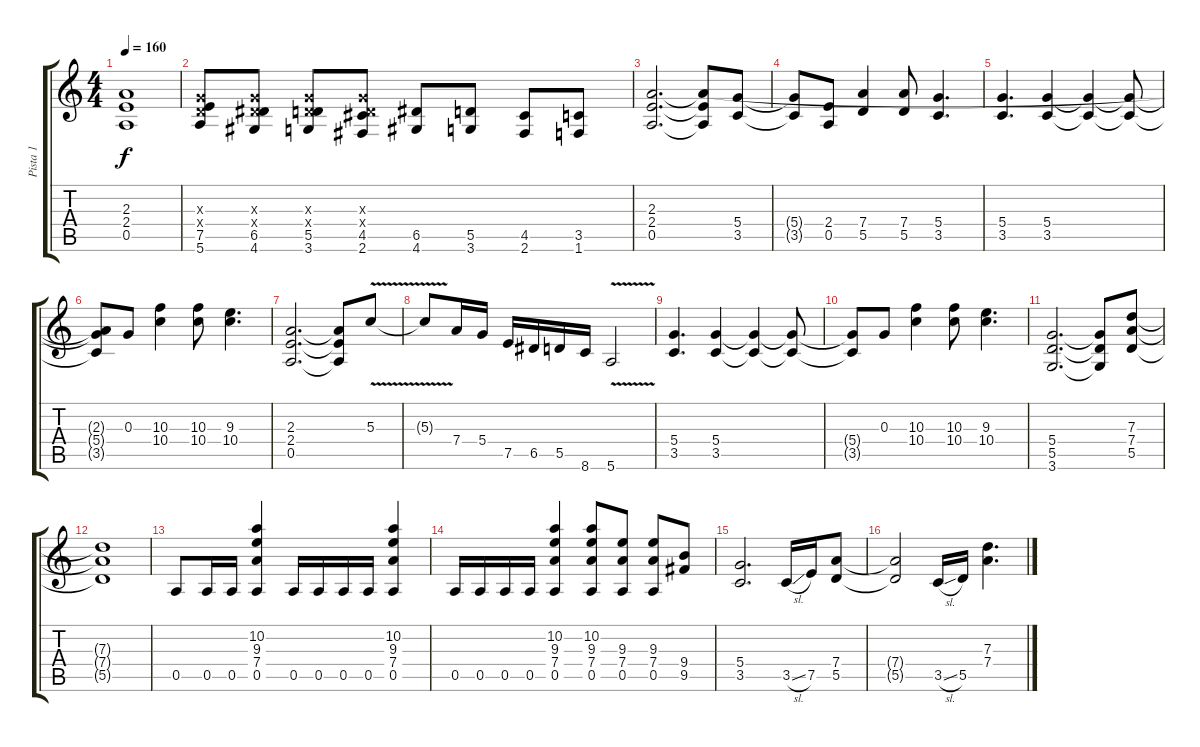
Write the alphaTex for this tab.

\track ("Pista 1" "Pista 1") {instrument distortionguitar}
\staff {score tabs}
\tuning (E4 B3 G3 D3 A2 E2) {hide}
\ts (4 4)
\tempo 160
\clef g2
\ks c
(2.3 2.4 0.5).1{dy f} |
(0.3{x} 0.4{x} 7.5 5.6).8 (0.3{x} 0.4{x} 6.5 4.6).8 (0.3{x} 0.4{x} 5.5 3.6).8 (0.3{x} 0.4{x} 4.5 2.6).8 (6.5 4.6).8 (5.5 3.6).8 (4.5 2.6).8 (3.5 1.6).8 |
(2.3 2.4 0.5).2{d} (2.3{t} 2.4{t} 0.5{t}).8 (5.4 3.5).8 |
(5.4{t} 3.5{t}).8 (2.4 0.5).8 (7.4 5.5).4 (7.4 5.5).8 (5.4 3.5).4{d} |
(5.4 3.5).4{d} (5.4 3.5).4 (5.4{t} 3.5{t}).4 (5.4{t} 3.5{t}).8 |
(2.3{t} 5.4{t} 3.5{t}).8 0.3.8 (10.3 10.4).4 (10.3 10.4).8 (9.3 10.4).4{d} |
(2.3 2.4 0.5).2{d} (2.3{t} 2.4{t} 0.5{t}).8 5.3{v}.8 |
5.3{t}.8 7.4.16 5.4.16 7.5.16 6.5.16 5.5.16 8.6.16 5.6{v}.2 |
(5.4 3.5).4{d} (5.4 3.5).4 (5.4{t} 3.5{t}).4 (5.4{t} 3.5{t}).8 |
(5.4{t} 3.5{t}).8 0.3.8 (10.3 10.4).4 (10.3 10.4).8 (9.3 10.4).4{d} |
(5.4 5.5 3.6).2{d} (5.4{t} 5.5{t} 3.6{t}).8 (7.3 7.4 5.5).8 |
(7.3{t} 7.4{t} 5.5{t}).1 |
0.5.8 0.5.16 0.5.16 (10.2 9.3 7.4 0.5).4 0.5.16 0.5.16 0.5.16 0.5.16 (10.2 9.3 7.4 0.5).4 |
0.5.16 0.5.16 0.5.16 0.5.16 (10.2 9.3 7.4 0.5).4 (10.2 9.3 7.4 0.5).8 (9.3 7.4 0.5).8 (9.3 7.4 0.5).8 (9.4 9.5).8 |
(5.4 3.5).2{d} 3.5{sl}.16 7.5.16 (7.4 5.5).8 |
(7.4{t} 5.5{t}).2 3.5{sl}.16 5.5.16 (7.3 7.4).4{d}
